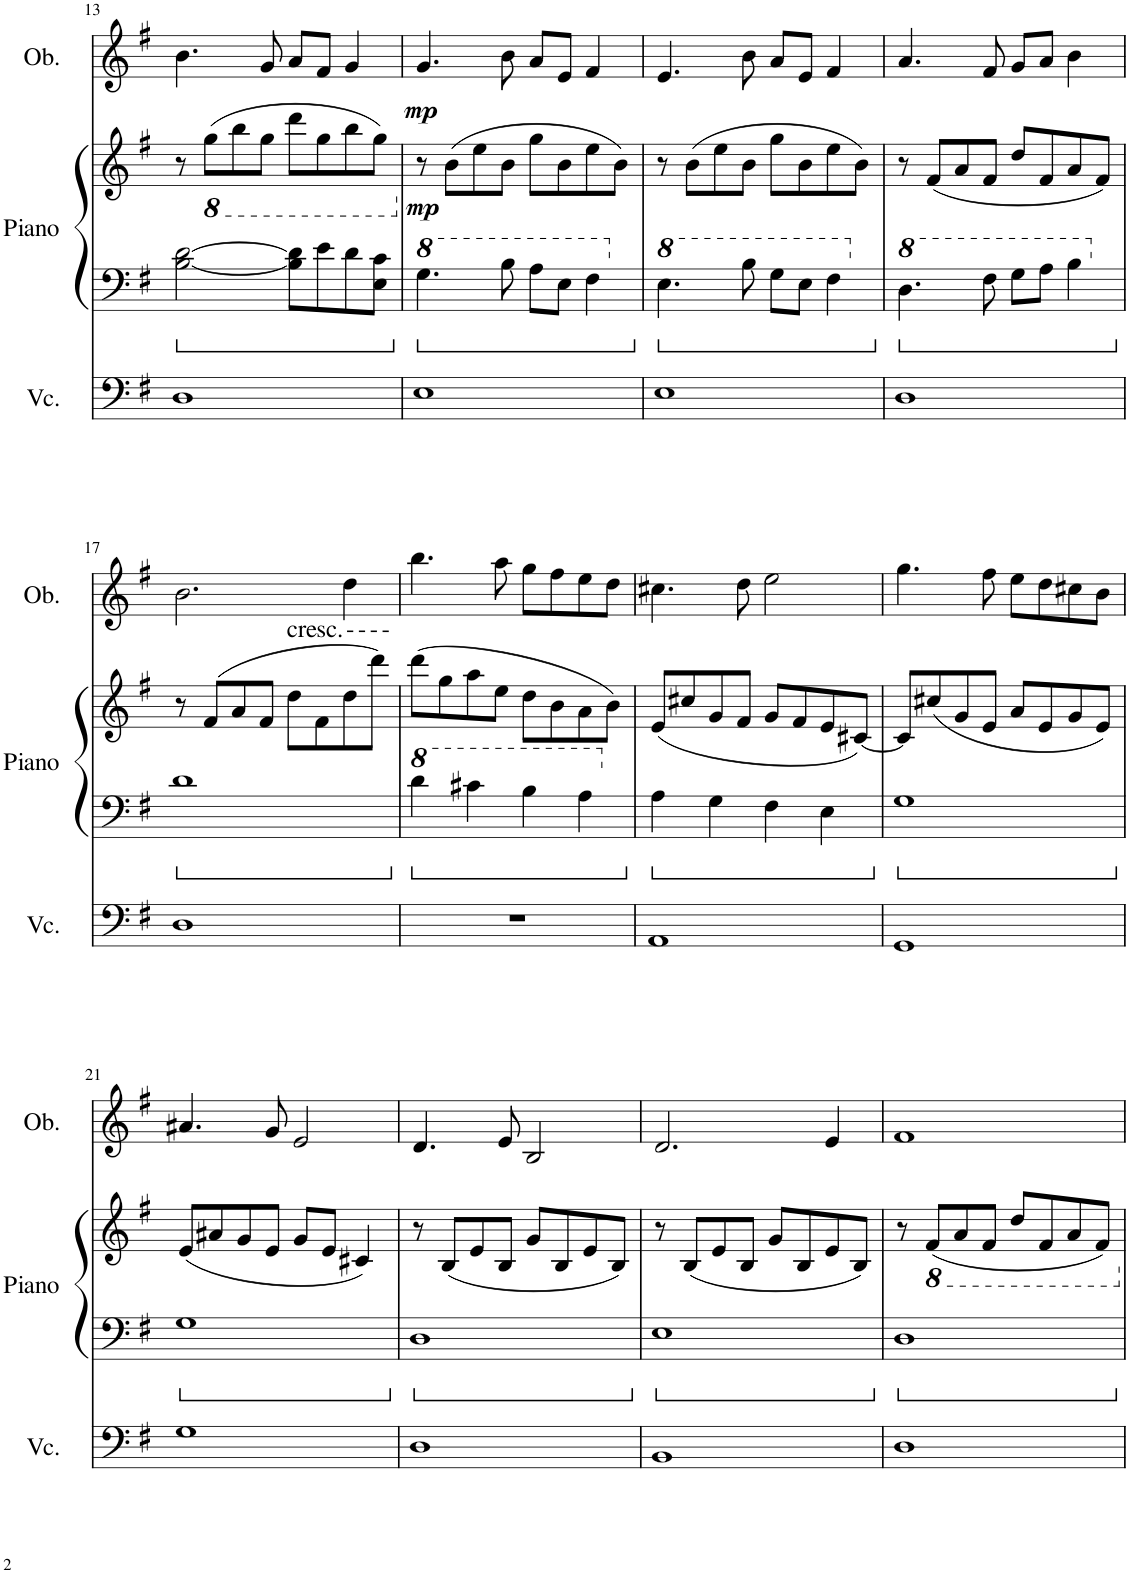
**kern	**kern	**kern	**dynam	**kern	**dynam
*part3	*part2	*part2	*part2	*part1	*part1
*staff4	*staff3	*staff2	*staff2/3	*staff1	*staff1
*I"Violoncello	*I"Piano	*	*	*I"Oboe	*
*I'Vc.	*I'Piano	*	*	*I'Ob.	*
!!LO:PB:g=z
*clefF4	*clefF4	*clefG2	*	*clefG2	*
*k[f#]	*k[f#]	*k[f#]	*	*k[f#]	*
*M4/4	*M4/4	*M4/4	*	*M4/4	*
=13	=13	=13	=13	=13	=13
1D	[2B\ [2d\	8r	.	4.b\	.
*	*	*8ba	*	*	*
.	.	(>8g\L	.	.	.
.	.	8b\	.	.	.
.	.	8g\J	.	8g/	.
.	8B\] 8d\]L	8dd\L	.	8a/L	.
.	8e\	8g\	.	8f#/J	.
.	8d\	8b\	.	4g/	.
.	8E\ 8c\J	8g\J)	.	.	.
=14	=14	=14	=14	=14	=14
*	*8va	*	*	*	*
*	*	*X8ba	*	*	*
!	!	!	!LO:DY:b	!	!LO:DY:b
1E	4.g\	8r	mp	4.g/	mp
.	.	(>8b\L	.	.	.
.	.	8ee\	.	.	.
.	8b\	8b\J	.	8b\	.
.	8a\L	8gg\L	.	8a/L	.
.	8e\J	8b\	.	8e/J	.
.	4f#\	8ee\	.	4f#/	.
.	.	8b\J)	.	.	.
=15	=15	=15	=15	=15	=15
*	*X8va	*	*	*	*
*	*8va	*	*	*	*
1E	4.e\	8r	.	4.e/	.
.	.	(>8b\L	.	.	.
.	.	8ee\	.	.	.
.	8b\	8b\J	.	8b\	.
.	8g\L	8gg\L	.	8a/L	.
.	8e\J	8b\	.	8e/J	.
.	4f#\	8ee\	.	4f#/	.
.	.	8b\J)	.	.	.
=16	=16	=16	=16	=16	=16
*	*X8va	*	*	*	*
*	*8va	*	*	*	*
1D	4.d\	8r	.	4.a/	.
.	.	(<8f#/L	.	.	.
.	.	8a/	.	.	.
.	8f#\	8f#/J	.	8f#/	.
.	8g\L	8dd/L	.	8g/L	.
.	8a\J	8f#/	.	8a/J	.
.	4b\	8a/	.	4b\	.
.	.	8f#/J)	.	.	.
!!LO:LB:g=z
=17	=17	=17	=17	=17	=17
*	*X8va	*	*	*	*
1D	1d	8r	.	2.b\	.
.	.	(>8f#/L	.	.	.
.	.	8a/	.	.	.
.	.	8f#/J	.	.	.
!	!	!LO:TX:a:t=cresc.	!	!	!
.	.	8dd\L	.	.	.
.	.	8f#\	.	.	.
.	.	8dd\	.	4dd\	.
.	.	8ddd\J)	.	.	.
=18	=18	=18	=18	=18	=18
*	*8va	*	*	*	*
1r	4dd\	(8ddd\L	.	4.bb\	.
.	.	8gg\	.	.	.
.	4cc#X\	8aa\	.	.	.
.	.	8ee\J	.	8aa\	.
.	4b\	8dd\L	.	8gg\L	.
.	.	8b\	.	8ff#\	.
.	4a\	8a\	.	8ee\	.
.	.	8b\J)	.	8dd\J	.
=19	=19	=19	=19	=19	=19
*	*X8va	*	*	*	*
1AA	4A\	(8e/L	.	4.cc#X\	.
.	.	8cc#X/	.	.	.
.	4G\	8g/	.	.	.
.	.	8f#/J	.	8dd\	.
.	4F#\	8g/L	.	2ee\	.
.	.	8f#/	.	.	.
.	4E\	8e/	.	.	.
.	.	[8c#X/J)	.	.	.
=20	=20	=20	=20	=20	=20
1GG	1G	8c#/L]	.	4.gg\	.
.	.	(<8cc#X/	.	.	.
.	.	8g/	.	.	.
.	.	8e/J	.	8ff#\	.
.	.	8a/L	.	8ee\L	.
.	.	8e/	.	8dd\	.
.	.	8g/	.	8cc#X\	.
.	.	8e/J)	.	8b\J	.
!!LO:LB:g=z
=21	=21	=21	=21	=21	=21
1G	1G	(8e/L	.	4.a#X/	.
.	.	8a#X/	.	.	.
.	.	8g/	.	.	.
.	.	8e/J	.	8g/	.
.	.	8g/L	.	2e/	.
.	.	8e/J	.	.	.
.	.	4c#X/)	.	.	.
=22	=22	=22	=22	=22	=22
1D	1D	8r	.	4.d/	.
.	.	(<8B/L	.	.	.
.	.	8e/	.	.	.
.	.	8B/J	.	8e/	.
.	.	8g/L	.	2B/	.
.	.	8B/	.	.	.
.	.	8e/	.	.	.
.	.	8B/J)	.	.	.
=23	=23	=23	=23	=23	=23
1BB	1E	8r	.	2.d/	.
.	.	(<8B/L	.	.	.
.	.	8e/	.	.	.
.	.	8B/J	.	.	.
.	.	8g/L	.	.	.
.	.	8B/	.	.	.
.	.	8e/	.	4e/	.
.	.	8B/J)	.	.	.
=24	=24	=24	=24	=24	=24
1D	1D	8r	.	1f#	.
*	*	*8ba	*	*	*
.	.	(<8F#/L	.	.	.
.	.	8A/	.	.	.
.	.	8F#/J	.	.	.
.	.	8d/L	.	.	.
.	.	8F#/	.	.	.
.	.	8A/	.	.	.
.	.	8F#/J)	.	.	.
*	*	*X8ba	*	*	*
=	=	=	=	=	=
*-	*-	*-	*-	*-	*-
